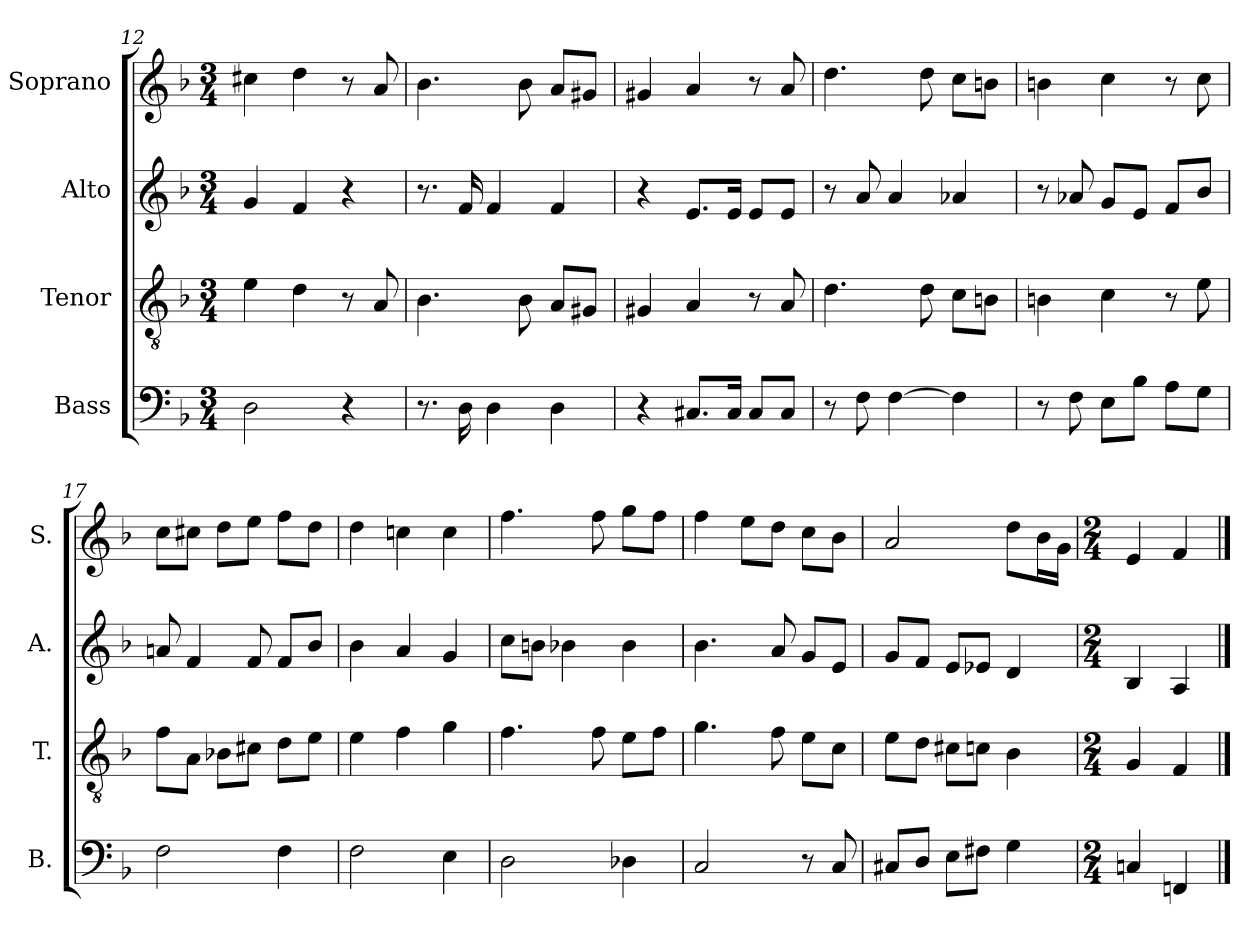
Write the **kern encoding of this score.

**kern	**kern	**kern	**kern
*part4	*part3	*part2	*part1
*staff4	*staff3	*staff2	*staff1
*I"Bass	*I"Tenor	*I"Alto	*I"Soprano
*I'B.	*I'T.	*I'A.	*I'S.
*clefF4	*clefGv2	*clefG2	*clefG2
*	*ITrd7c12	*	*
*k[b-]	*k[b-]	*k[b-]	*k[b-]
*F:	*F:	*F:	*F:
*M3/4	*M3/4	*M3/4	*M3/4
=12	=12	=12	=12
2Di\	4Ei\	4gi/	4cc#Xi\
.	4Di\	4fi/	4ddi\
4r	8r	4r	8r
.	8AAi/	.	8ai/
!!LO:PB:g=z
=13	=13	=13	=13
8.r	4.BB-i\	8.r	4.b-i\
16Di\	.	16fi/	.
4Di\	.	4fi/	.
.	8BB-i\	.	8b-i\
4Di\	8AAi/L	4fi/	8ai/L
.	8GG#Xi/J	.	8g#Xi/J
=14	=14	=14	=14
4r	4GG#Xi/	4r	4g#Xi/
8.C#Xi/L	4AAi/	8.ei/L	4ai/
16C#i/Jk	.	16ei/Jk	.
8C#i/L	8r	8ei/L	8r
8C#i/J	8AAi/	8ei/J	8ai/
=15	=15	=15	=15
8r	4.Di\	8r	4.ddi\
8Fi\	.	8ai/	.
[>4Fi\	.	4ai/	.
.	8Di\	.	8ddi\
4Fi\]	8Ci\L	4a-Xi/	8cci\L
.	8BBni\J	.	8bni\J
=16	=16	=16	=16
8r	4BBni\	8r	4bni\
8Fi\	.	8a-Xi/	.
8Ei\L	4Ci\	8gi/L	4cci\
8B-i\J	.	8ei/J	.
8Ai\L	8r	8fi/L	8r
8Gi\J	8Ei\	8b-i/J	8cci\
=17	=17	=17	=17
2Fi\	8Fi\L	8ani/	8cci\L
.	8AAi\J	4fi/	8cc#Xi\J
.	8BB-Xi\L	.	8ddi\L
.	8C#Xi\J	8fi/	8eei\J
4Fi\	8Di\L	8fi/L	8ffi\L
.	8Ei\J	8b-i/J	8ddi\J
!!LO:LB:g=z
=18	=18	=18	=18
2Fi\	4Ei\	4b-i\	4ddi\
.	4Fi\	4ai/	4ccni\
4Ei\	4Gi\	4gi/	4cci\
=19	=19	=19	=19
2Di\	4.Fi\	8cci\L	4.ffi\
.	.	8bni\J	.
.	.	4b-Xi\	.
.	8Fi\	.	8ffi\
4D-Xi\	8Ei\L	4b-i\	8ggi\L
.	8Fi\J	.	8ffi\J
=20	=20	=20	=20
2Ci/	4.Gi\	4.b-i\	4ffi\
.	.	.	8eei\L
.	8Fi\	8ai/	8ddi\J
8r	8Ei\L	8gi/L	8cci\L
8Ci/	8Ci\J	8ei/J	8b-i\J
=21	=21	=21	=21
8C#Xi/L	8Ei\L	8gi/L	2ai/
8Di/J	8Di\J	8fi/J	.
8Ei\L	8C#Xi\L	8ei/L	.
8F#Xi\J	8Cni\J	8e-Xi/J	.
4Gi\	4BB-i\	4di/	8ddi\L
.	.	.	16b-i\L
.	.	.	16gi\JJ
=22	=22	=22	=22
*M2/4	*M2/4	*M2/4	*M2/4
4Cni/	4GGi/	4B-i/	4ei/
4FFni/	4FFi/	4Ai/	4fi/
==	==	==	==
*-	*-	*-	*-
